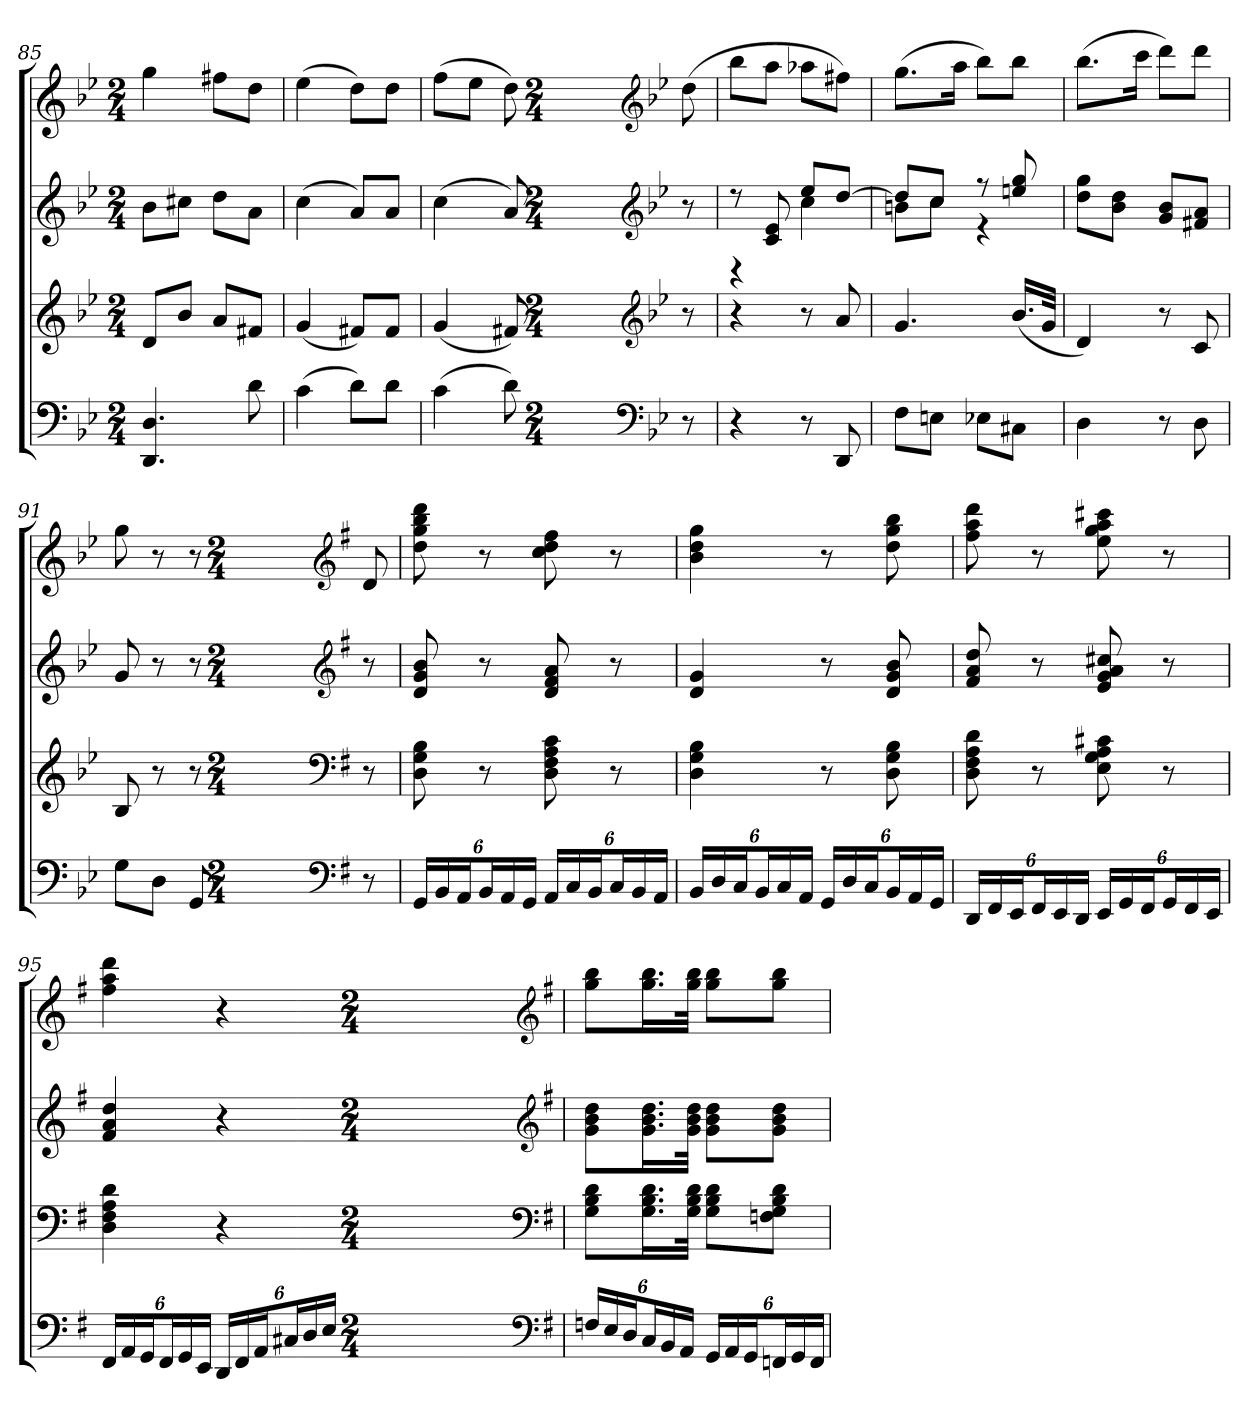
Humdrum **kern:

**kern	**kern	**kern	**kern
*part4	*part3	*part2	*part1
*staff4	*staff3	*staff2	*staff1
*clefF4	*clefG2	*clefG2	*clefG2
*k[b-e-]	*k[b-e-]	*k[b-e-]	*k[b-e-]
*M2/4	*M2/4	*M2/4	*M2/4
=85	=85	=85	=85
4.DD 4.D	8dL	8b-L	4gg
.	8b-J	8cc#XJ	.
.	8aL	8ddL	8ff#XL
8d	8f#XJ	8aJ	8ddJ
=86	=86	=86	=86
(4c	(4g	(4cc	(4ee-
8dL)	8f#XL)	8aL)	8ddL)
8dJ	8f#J	8aJ	8ddJ
=87	=87	=87	=87
(4c	(4g	(4cc	(8ffL
.	.	.	8ee-J
8d)	8f#X)	8a)	8dd)
*clefF4	*clefG2	*clefG2	*clefG2
*k[b-e-]	*k[b-e-]	*k[b-e-]	*k[b-e-]
*M2/4	*M2/4	*M2/4	*M2/4
8r	8r	8r	(8dd
=88	=88	=88	=88
*	*	*^	*
4r	4r	8r	4r	8bb-L
.	.	8c 8e-	.	8aaJ
8r	8r	8ee-L	4cc	8aa-XL
8DD	8a	[8ddJ	.	8ff#XJ)
=89	=89	=89	=89	=89
8FL	4.g	8ddL]	8bnL	(8.ggL
8EnJ	.	8ccJ	8ccJ	.
.	.	.	.	16aaJk
8E-XL	.	8r	4r	8bb-L)
8C#XJ	(16.b-LL	8een 8gg	.	8bb-J
.	32gJJk	.	.	.
*	*	*v	*v	*
=90	=90	=90	=90
4D	4d)	8dd 8ggL	(8.bb-L
.	.	8b- 8ddJ	.
.	.	.	16cccJk
8r	8r	8g 8b-L	8dddL)
8D	8c	8f#X 8aJ	8dddJ
=91	=91	=91	=91
8GL	8B-	8g	8gg
8DJ	8r	8r	8r
8GG	8r	8r	8r
*clefF4	*clefF4	*clefG2	*clefG2
*k[f#]	*k[f#]	*k[f#]	*k[f#]
*M2/4	*M2/4	*M2/4	*M2/4
8r	8r	8r	8d
=92	=92	=92	=92
24GGLL	8D 8G 8B	8d 8g 8b	8dd 8gg 8bb 8ddd
24BB	.	.	.
24AAJ	.	.	.
24BBL	8r	8r	8r
24AA	.	.	.
24GGJJ	.	.	.
24AALL	8D 8F# 8A 8c	8d 8f# 8a	8cc 8dd 8ff#
24C	.	.	.
24BBJ	.	.	.
24CL	8r	8r	8r
24BB	.	.	.
24AAJJ	.	.	.
=93	=93	=93	=93
24BBLL	4D 4G 4B	4d 4g	4b 4dd 4gg
24D	.	.	.
24CJ	.	.	.
24BBL	.	.	.
24C	.	.	.
24AAJJ	.	.	.
24GGLL	8r	8r	8r
24D	.	.	.
24CJ	.	.	.
24BBL	8D 8G 8B	8d 8g 8b	8dd 8gg 8bb
24AA	.	.	.
24GGJJ	.	.	.
=94	=94	=94	=94
24DDLL	8D 8F# 8A 8d	8f# 8a 8dd	8ff# 8aa 8ddd
24FF#	.	.	.
24EEJ	.	.	.
24FF#L	8r	8r	8r
24EE	.	.	.
24DDJJ	.	.	.
24EELL	8E 8G 8A 8c#X	8e 8g 8a 8cc#X	8ee 8gg 8aa 8ccc#X
24GG	.	.	.
24FF#J	.	.	.
24GGL	8r	8r	8r
24FF#	.	.	.
24EEJJ	.	.	.
=95	=95	=95	=95
24FF#LL	4D 4F# 4A 4d	4f# 4a 4dd	4ff# 4aa 4ddd
24AA	.	.	.
24GGJ	.	.	.
24FF#L	.	.	.
24GG	.	.	.
24EEJJ	.	.	.
24DDLL	4r	4r	4r
24FF#	.	.	.
24AAJ	.	.	.
24C#XL	.	.	.
24D	.	.	.
24EJJ	.	.	.
*clefF4	*clefF4	*clefG2	*clefG2
*k[f#]	*k[f#]	*k[f#]	*k[f#]
*M2/4	*M2/4	*M2/4	*M2/4
=96	=96	=96	=96
24FnLL	8G 8B 8dL	8g 8b 8ddL	8gg 8bbL
24E	.	.	.
24DJ	.	.	.
24CL	16.G 16.B 16.dL	16.g 16.b 16.ddL	16.gg 16.bbL
24BB	.	.	.
24AAJJ	.	.	.
.	32G 32B 32dJJk	32g 32b 32ddJJk	32gg 32bbJJk
24GGLL	8G 8B 8dL	8g 8b 8ddL	8gg 8bbL
24AA	.	.	.
24GGJ	.	.	.
24FFnL	8Fn 8G 8B 8dJ	8g 8b 8ddJ	8gg 8bbJ
24GG	.	.	.
24FFJJ	.	.	.
=	=	=	=
*-	*-	*-	*-
